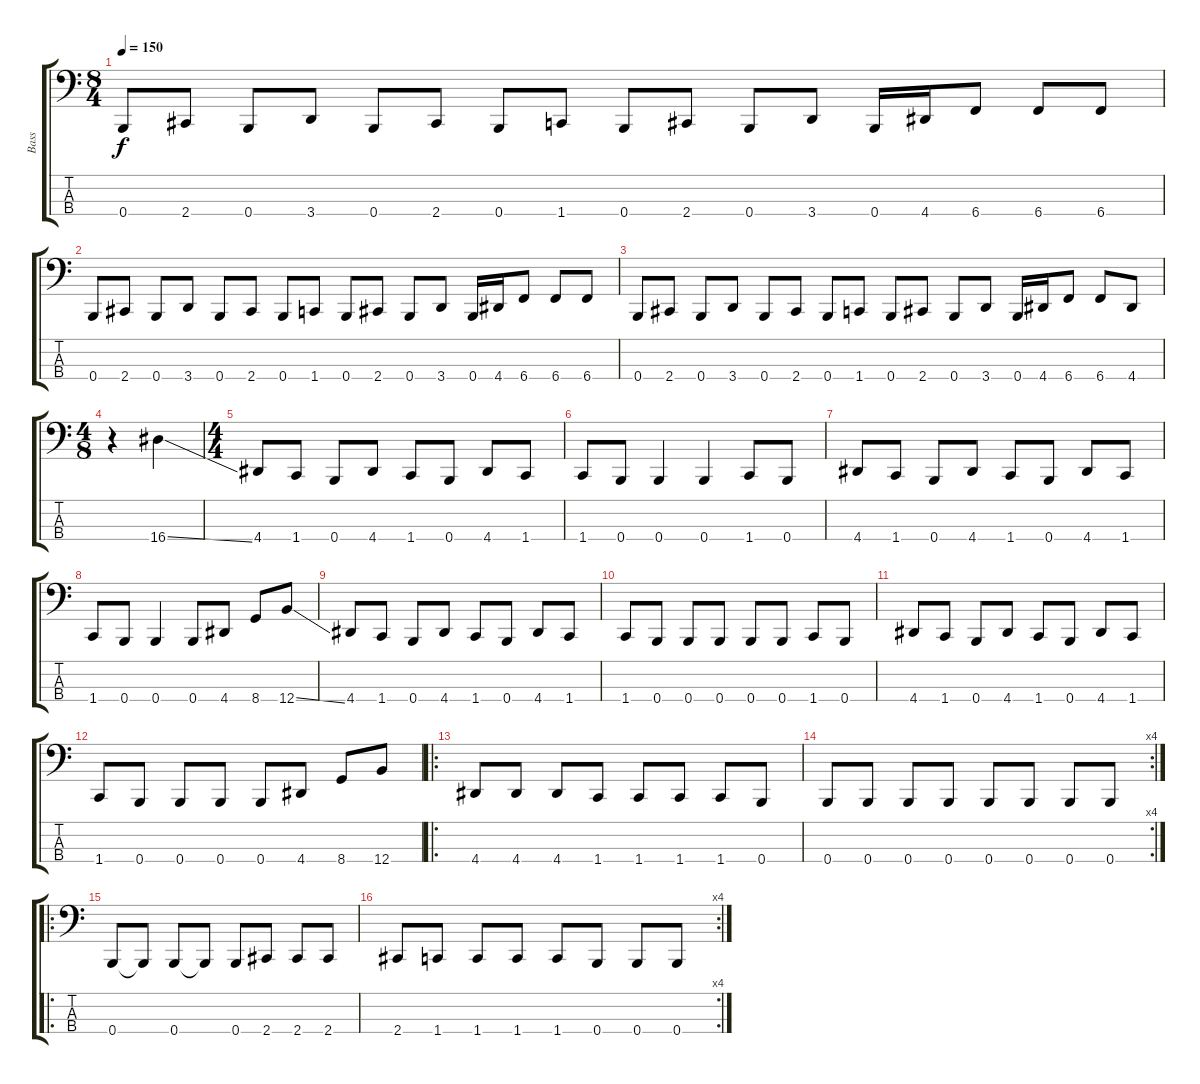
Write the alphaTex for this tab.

\track ("Bass" "Bass") {instrument slapbass1}
\staff {score tabs}
\tuning (E2 B1 Gb1 B0) {hide}
\ts (8 4)
\tempo 150
\clef f4
\ks c
0.4.8{dy f} 2.4.8 0.4.8 3.4.8 0.4.8 2.4.8 0.4.8 1.4.8 0.4.8 2.4.8 0.4.8 3.4.8 0.4.16 4.4.16 6.4.8 6.4.8 6.4.8 |
0.4.8 2.4.8 0.4.8 3.4.8 0.4.8 2.4.8 0.4.8 1.4.8 0.4.8 2.4.8 0.4.8 3.4.8 0.4.16 4.4.16 6.4.8 6.4.8 6.4.8 |
0.4.8 2.4.8 0.4.8 3.4.8 0.4.8 2.4.8 0.4.8 1.4.8 0.4.8 2.4.8 0.4.8 3.4.8 0.4.16 4.4.16 6.4.8 6.4.8 4.4.8 |
\ts (4 8)
r.4 16.4{ss}.4 |
\ts (4 4)
4.4.8 1.4.8 0.4.8 4.4.8 1.4.8 0.4.8 4.4.8 1.4.8 |
1.4.8 0.4.8 0.4.4 0.4.4 1.4.8 0.4.8 |
4.4.8 1.4.8 0.4.8 4.4.8 1.4.8 0.4.8 4.4.8 1.4.8 |
1.4.8 0.4.8 0.4.4 0.4.8 4.4.8 8.4.8 12.4{ss}.8 |
4.4.8 1.4.8 0.4.8 4.4.8 1.4.8 0.4.8 4.4.8 1.4.8 |
1.4.8 0.4.8 0.4.8 0.4.8 0.4.8 0.4.8 1.4.8 0.4.8 |
4.4.8 1.4.8 0.4.8 4.4.8 1.4.8 0.4.8 4.4.8 1.4.8 |
1.4.8 0.4.8 0.4.8 0.4.8 0.4.8 4.4.8 8.4.8 12.4.8 |
\ro
4.4.8 4.4.8 4.4.8 1.4.8 1.4.8 1.4.8 1.4.8 0.4.8 |
\rc 4
0.4.8 0.4.8 0.4.8 0.4.8 0.4.8 0.4.8 0.4.8 0.4.8 |
\ro
0.4.8 0.4{t}.8 0.4.8 0.4{t}.8 0.4.8 2.4.8 2.4.8 2.4.8 |
\rc 4
2.4.8 1.4.8 1.4.8 1.4.8 1.4.8 0.4.8 0.4.8 0.4.8
